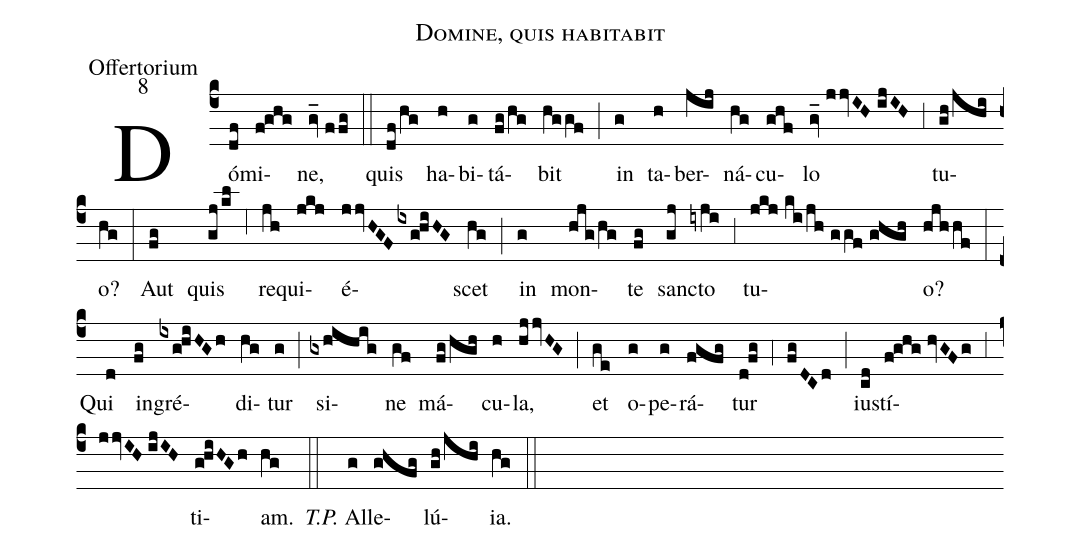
name:Domine, quis habitabit;
office-part:Offertorium;
mode:8;
%%
(c4) Dó(df)mi(f!ghg)ne,(gv_//ffg) (::)
quis(df/hg) ha(h)bi(g)tá(fg/hg)bit(hggf) (;) in(g) ta(h)ber(jij)ná(hg)cu(ghf)lo(gv_//jjvIH//ijIH) (,3) tu(gh/jhi)o?(hg) (:)
Aut(fg) quis(gj/kl) (,6) re(jh)qui(jkj)é(jjvHGF/ixg!hiHG)scet(hg) (;) in(g) mon(hjg/hg)te(fg) san(gj)cto(iyji) (,3) tu(jkj//ki/jh//ggf//ghgh)o?(hjhhf) (:)
Qui(d) in(fg)gré(ixg!hiHGh)di(hg)tur(g) (;) si(gxhihig)ne(gf) má(fg/hgh)cu(h)la,(hjjvHG) (;) et(ge) o(g)pe(g)rá(fgfg)tur(d!fg) (,4) (fgDCd) (;) iu(cd)stí(f!ghg//hvGFg)(,3)(jjvIH//ijIH)ti(g!hiHGh)am.(hg) (::) <i>T.P.</i> Al(g)le(ghfg)lú(gh/jhi)ia.(hg) (::)
